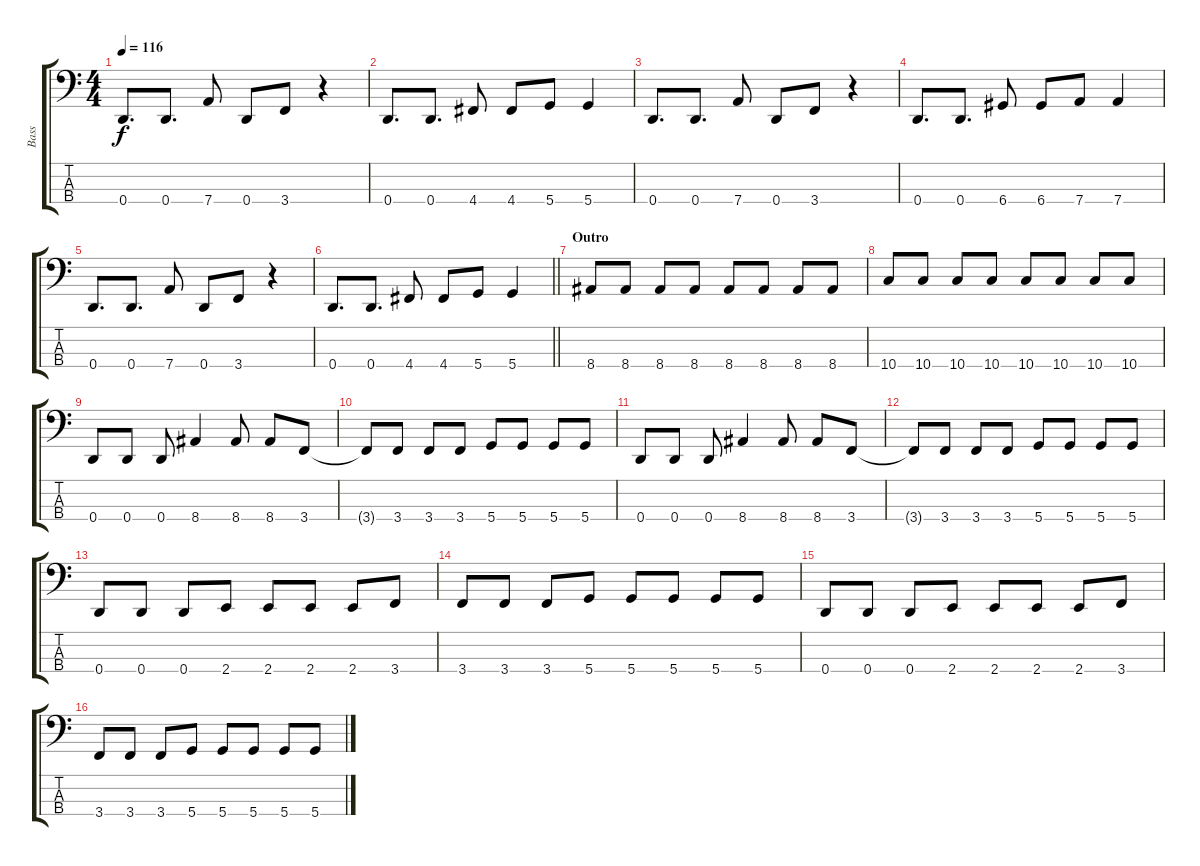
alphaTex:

\track ("Bass" "Bass") {instrument electricbassfinger}
\staff {score tabs}
\tuning (G2 D2 A1 D1) {hide}
\ts (4 4)
\tempo 116
\clef f4
\ks c
0.4.8{d dy f} 0.4.8{d} 7.4.8 0.4.8 3.4.8 r.4 |
0.4.8{d} 0.4.8{d} 4.4.8 4.4.8 5.4.8 5.4.4 |
0.4.8{d} 0.4.8{d} 7.4.8 0.4.8 3.4.8 r.4 |
0.4.8{d} 0.4.8{d} 6.4.8 6.4.8 7.4.8 7.4.4 |
0.4.8{d} 0.4.8{d} 7.4.8 0.4.8 3.4.8 r.4 |
\barLineRight lightlight
0.4.8{d} 0.4.8{d} 4.4.8 4.4.8 5.4.8 5.4.4 |
\section ("" "Outro")
8.4.8 8.4.8 8.4.8 8.4.8 8.4.8 8.4.8 8.4.8 8.4.8 |
10.4.8 10.4.8 10.4.8 10.4.8 10.4.8 10.4.8 10.4.8 10.4.8 |
0.4.8 0.4.8 0.4.8 8.4.4 8.4.8 8.4.8 3.4.8 |
3.4{t}.8 3.4.8 3.4.8 3.4.8 5.4.8 5.4.8 5.4.8 5.4.8 |
0.4.8 0.4.8 0.4.8 8.4.4 8.4.8 8.4.8 3.4.8 |
3.4{t}.8 3.4.8 3.4.8 3.4.8 5.4.8 5.4.8 5.4.8 5.4.8 |
0.4.8 0.4.8 0.4.8 2.4.8 2.4.8 2.4.8 2.4.8 3.4.8 |
3.4.8 3.4.8 3.4.8 5.4.8 5.4.8 5.4.8 5.4.8 5.4.8 |
0.4.8 0.4.8 0.4.8 2.4.8 2.4.8 2.4.8 2.4.8 3.4.8 |
3.4.8 3.4.8 3.4.8 5.4.8 5.4.8 5.4.8 5.4.8 5.4.8
